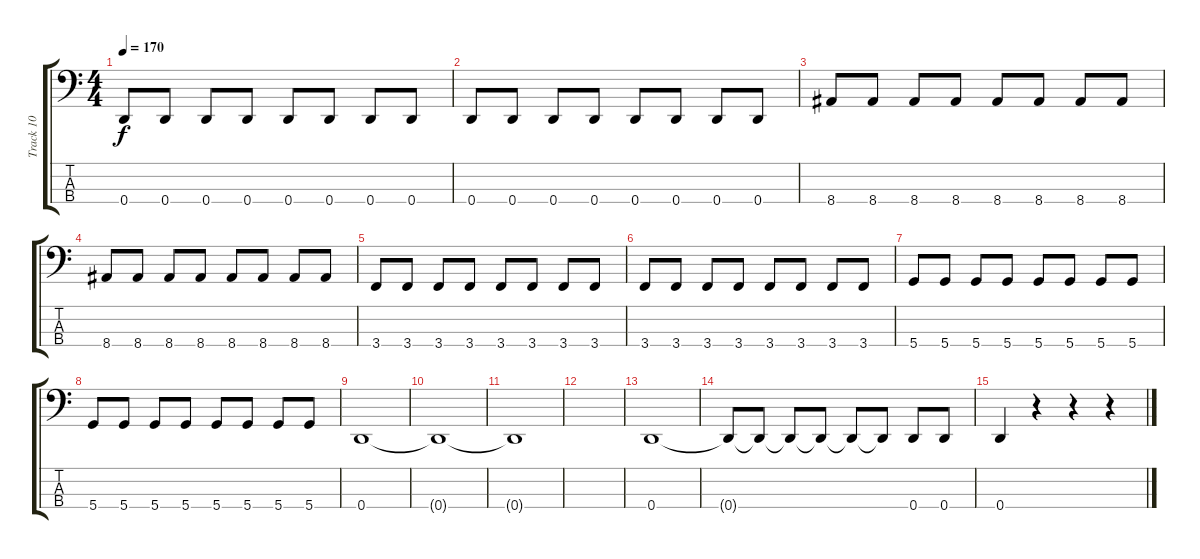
\track ("Track 10" "Track 10") {instrument electricbassfinger}
\staff {score tabs}
\tuning (G2 D2 A1 D1) {hide}
\ts (4 4)
\tempo 170
\clef f4
\ks c
0.4.8{dy f} 0.4.8 0.4.8 0.4.8 0.4.8 0.4.8 0.4.8 0.4.8 |
0.4.8 0.4.8 0.4.8 0.4.8 0.4.8 0.4.8 0.4.8 0.4.8 |
8.4.8 8.4.8 8.4.8 8.4.8 8.4.8 8.4.8 8.4.8 8.4.8 |
8.4.8 8.4.8 8.4.8 8.4.8 8.4.8 8.4.8 8.4.8 8.4.8 |
3.4.8 3.4.8 3.4.8 3.4.8 3.4.8 3.4.8 3.4.8 3.4.8 |
3.4.8 3.4.8 3.4.8 3.4.8 3.4.8 3.4.8 3.4.8 3.4.8 |
5.4.8 5.4.8 5.4.8 5.4.8 5.4.8 5.4.8 5.4.8 5.4.8 |
5.4.8 5.4.8 5.4.8 5.4.8 5.4.8 5.4.8 5.4.8 5.4.8 |
0.4.1 |
0.4{t}.1 |
0.4{t}.1 |
|
0.4.1{volume 13} |
0.4{t}.8 0.4{t}.8 0.4{t}.8 0.4{t}.8 0.4{t}.8 0.4{t}.8 0.4.8 0.4.8 |
0.4.4 r.4 r.4 r.4
